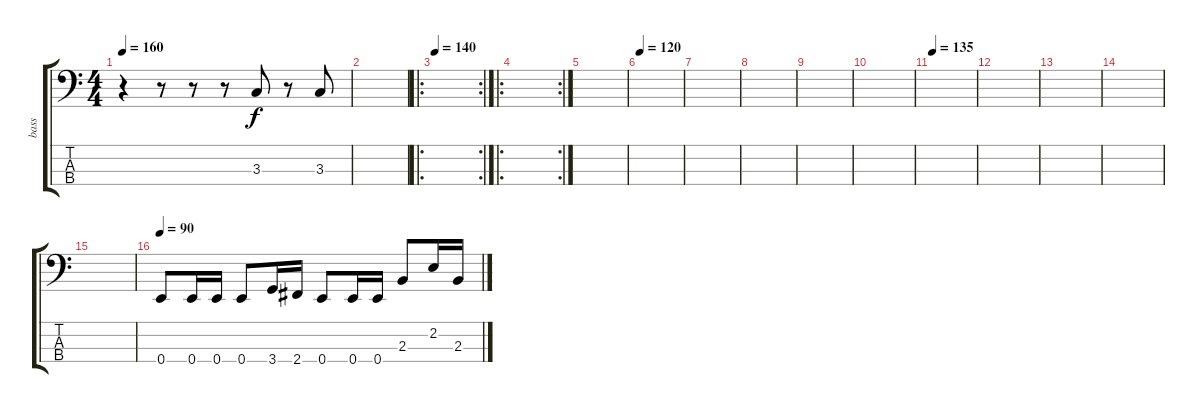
\track ("bass" "bass") {instrument electricbassfinger}
\staff {score tabs}
\tuning (G2 D2 A1 E1) {hide}
\ts (4 4)
\tempo 160
\clef f4
\ks c
r.4{dy f} r.8 r.8 r.8 3.3.8 r.8 3.3.8 |
|
\ro
\rc 2
\tempo 140
|
\ro
\rc 2
|
|
\tempo 120
|
|
|
|
|
\tempo 135
|
|
|
|
|
\tempo 90
0.4.8 0.4.16 0.4.16 0.4.8 3.4.16 2.4.16 0.4.8 0.4.16 0.4.16 2.3.8 2.2.16 2.3.16
